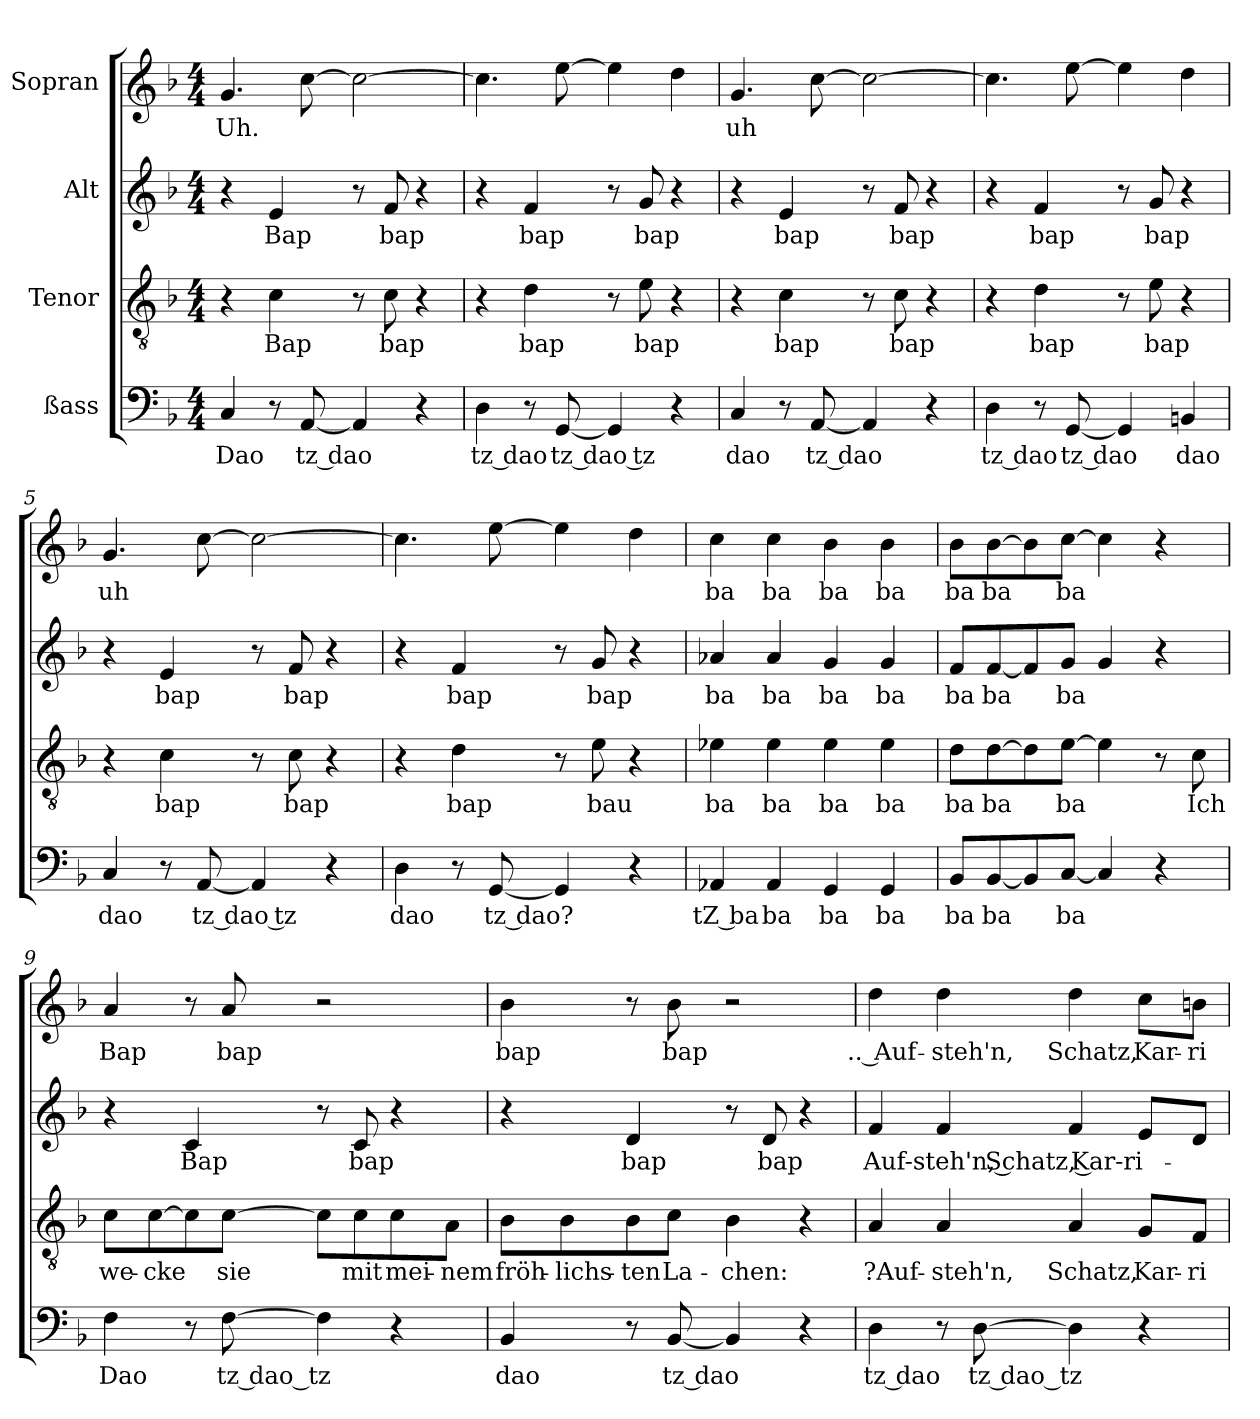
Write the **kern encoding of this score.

**kern	**text	**kern	**text	**kern	**text	**kern	**text
*part4	*part4	*part3	*part3	*part2	*part2	*part1	*part1
*staff4	*staff4	*staff3	*staff3	*staff2	*staff2	*staff1	*staff1
*I"ßass	*	*I"Tenor	*	*I"Alt	*	*I"Sopran	*
*clefF4	*	*clefGv2	*	*clefG2	*	*clefG2	*
*k[b-]	*	*k[b-]	*	*k[b-]	*	*k[b-]	*
*M4/4	*	*M4/4	*	*M4/4	*	*M4/4	*
=1	=1	=1	=1	=1	=1	=1	=1
!	!LO:LY:b	!	!	!	!	!	!LO:LY:b
4C/	Dao	4r	.	4r	.	4.g/	Uh.
!	!	!	!LO:LY:b	!	!LO:LY:b	!	!
8r	.	4c\	Bap	4e/	Bap	.	.
!	!LO:LY:b	!	!	!	!	!	!
[8AA/	tz dao	.	.	.	.	[8cc\	.
4AA/]	.	8r	.	8r	.	2cc\_	.
!	!	!	!LO:LY:b	!	!LO:LY:b	!	!
.	.	8c\	bap	8f/	bap	.	.
4r	.	4r	.	4r	.	.	.
=2	=2	=2	=2	=2	=2	=2	=2
!	!LO:LY:b	!	!	!	!	!	!
4D\	tz dao	4r	.	4r	.	4.cc\]	.
!	!	!	!LO:LY:b	!	!LO:LY:b	!	!
8r	.	4d\	bap	4f/	bap	.	.
!	!LO:LY:b	!	!	!	!	!	!
[8GG/	tz dao tz	.	.	.	.	[8ee\	.
4GG/]	.	8r	.	8r	.	4ee\]	.
!	!	!	!LO:LY:b	!	!LO:LY:b	!	!
.	.	8e\	bap	8g/	bap	.	.
4r	.	4r	.	4r	.	4dd\	.
=3	=3	=3	=3	=3	=3	=3	=3
!	!LO:LY:b	!	!	!	!	!	!LO:LY:b
4C/	dao	4r	.	4r	.	4.g/	uh
!	!	!	!LO:LY:b	!	!LO:LY:b	!	!
8r	.	4c\	bap	4e/	bap	.	.
!	!LO:LY:b	!	!	!	!	!	!
[8AA/	tz dao	.	.	.	.	[8cc\	.
4AA/]	.	8r	.	8r	.	2cc\_	.
!	!	!	!LO:LY:b	!	!LO:LY:b	!	!
.	.	8c\	bap	8f/	bap	.	.
4r	.	4r	.	4r	.	.	.
!!LO:LB:g=z
=4	=4	=4	=4	=4	=4	=4	=4
!	!LO:LY:b	!	!	!	!	!	!
4D\	tz dao	4r	.	4r	.	4.cc\]	.
!	!	!	!LO:LY:b	!	!LO:LY:b	!	!
8r	.	4d\	bap	4f/	bap	.	.
!	!LO:LY:b	!	!	!	!	!	!
[8GG/	tz dao	.	.	.	.	[8ee\	.
4GG/]	.	8r	.	8r	.	4ee\]	.
!	!	!	!LO:LY:b	!	!LO:LY:b	!	!
.	.	8e\	bap	8g/	bap	.	.
!	!LO:LY:b	!	!	!	!	!	!
4BBn/	dao	4r	.	4r	.	4dd\	.
=5	=5	=5	=5	=5	=5	=5	=5
!	!LO:LY:b	!	!	!	!	!	!LO:LY:b
4C/	dao	4r	.	4r	.	4.g/	uh
!	!	!	!LO:LY:b	!	!LO:LY:b	!	!
8r	.	4c\	bap	4e/	bap	.	.
!	!LO:LY:b	!	!	!	!	!	!
[8AA/	tz dao tz	.	.	.	.	[8cc\	.
4AA/]	.	8r	.	8r	.	2cc\_	.
!	!	!	!LO:LY:b	!	!LO:LY:b	!	!
.	.	8c\	bap	8f/	bap	.	.
4r	.	4r	.	4r	.	.	.
=6	=6	=6	=6	=6	=6	=6	=6
!	!LO:LY:b	!	!	!	!	!	!
4D\	dao	4r	.	4r	.	4.cc\]	.
!	!	!	!LO:LY:b	!	!LO:LY:b	!	!
8r	.	4d\	bap	4f/	bap	.	.
!	!LO:LY:b	!	!	!	!	!	!
[8GG/	tz dao?	.	.	.	.	[8ee\	.
4GG/]	.	8r	.	8r	.	4ee\]	.
!	!	!	!LO:LY:b	!	!LO:LY:b	!	!
.	.	8e\	bau	8g/	bap	.	.
4r	.	4r	.	4r	.	4dd\	.
=7	=7	=7	=7	=7	=7	=7	=7
!	!LO:LY:b	!	!LO:LY:b	!	!LO:LY:b	!	!LO:LY:b
4AA-X/	tZ ba	4e-X\	ba	4a-X/	ba	4cc\	ba
!	!LO:LY:b	!	!LO:LY:b	!	!LO:LY:b	!	!LO:LY:b
4AA-/	ba	4e-\	ba	4a-/	ba	4cc\	ba
!	!LO:LY:b	!	!LO:LY:b	!	!LO:LY:b	!	!LO:LY:b
4GG/	ba	4e-\	ba	4g/	ba	4b-\	ba
!	!LO:LY:b	!	!LO:LY:b	!	!LO:LY:b	!	!LO:LY:b
4GG/	ba	4e-\	ba	4g/	ba	4b-\	ba
!!LO:PB:g=z
=8	=8	=8	=8	=8	=8	=8	=8
!	!LO:LY:b	!	!LO:LY:b	!	!LO:LY:b	!	!LO:LY:b
8BB-/L	ba	8d\L	ba	8f/L	ba	8b-\L	ba
!	!LO:LY:b	!	!LO:LY:b	!	!LO:LY:b	!	!LO:LY:b
[8BB-/	ba	[8d\	ba	[8f/	ba	[8b-\	ba
8BB-/]	.	8d\]	.	8f/]	.	8b-\]	.
!	!LO:LY:b	!	!LO:LY:b	!	!LO:LY:b	!	!LO:LY:b
[8C/J	ba	[8e\J	ba	8g/J	ba	[8cc\J	ba
4C/]	.	4e\]	.	4g/	.	4cc\]	.
4r	.	8r	.	4r	.	4r	.
!	!	!	!LO:LY:b	!	!	!	!
.	.	8c\	Ich	.	.	.	.
=9	=9	=9	=9	=9	=9	=9	=9
!	!LO:LY:b	!	!LO:LY:b	!	!	!	!LO:LY:b
4F\	Dao	8c\L	we-	4r	.	4a/	Bap
!	!	!	!LO:LY:b	!	!	!	!
.	.	[8c\	cke	.	.	.	.
!	!	!	!	!	!LO:LY:b	!	!
8r	.	8c\]	.	4c/	Bap	8r	.
!	!LO:LY:b	!	!LO:LY:b	!	!	!	!LO:LY:b
[8F\	tz dao_tz	[8c\J	sie	.	.	8a/	bap
4F\]	.	8c\L]	.	8r	.	2r	.
!	!	!	!LO:LY:b	!	!LO:LY:b	!	!
.	.	8c\	mit	8c/	bap	.	.
!	!	!	!LO:LY:b	!	!	!	!
4r	.	8c\	mei-	4r	.	.	.
!	!	!	!LO:LY:b	!	!	!	!
.	.	8A\J	nem	.	.	.	.
=10	=10	=10	=10	=10	=10	=10	=10
!	!LO:LY:b	!	!LO:LY:b	!	!	!	!LO:LY:b
4BB-/	dao	8B-\L	fröh-	4r	.	4b-\	bap
!	!	!	!LO:LY:b	!	!	!	!
.	.	8B-\	lichs-	.	.	.	.
!	!	!	!LO:LY:b	!	!LO:LY:b	!	!
8r	.	8B-\	ten	4d/	bap	8r	.
!	!LO:LY:b	!	!LO:LY:b	!	!	!	!LO:LY:b
[8BB-/	tz dao	8c\J	La-	.	.	8b-\	bap
!	!	!	!LO:LY:b	!	!	!	!
4BB-/]	.	4B-\	chen:	8r	.	2r	.
!	!	!	!	!	!LO:LY:b	!	!
.	.	.	.	8d/	bap	.	.
4r	.	4r	.	4r	.	.	.
!!LO:LB:g=z
=11	=11	=11	=11	=11	=11	=11	=11
!	!LO:LY:b	!	!LO:LY:b	!	!LO:LY:b	!	!LO:LY:b
4D\	tz dao	4A/	?Auf-	4f/	Auf-steh'n, Schatz, Kar-ri-	4dd\	.. Auf-
!	!	!	!LO:LY:b	!	!	!	!LO:LY:b
8r	.	4A/	steh'n,	4f/	.	4dd\	steh'n,
!	!LO:LY:b	!	!	!	!	!	!
[8D\	tz dao_tz	.	.	.	.	.	.
!	!	!	!LO:LY:b	!	!	!	!LO:LY:b
4D\]	.	4A/	Schatz,	4f/	.	4dd\	Schatz,
!	!	!	!LO:LY:b	!	!	!	!LO:LY:b
4r	.	8G/L	Kar-	8e/L	.	8cc\L	Kar-
!	!	!	!LO:LY:b	!	!	!	!LO:LY:b
.	.	8F/J	ri-	8d/J	.	8bn\J	ri-
=	=	=	=	=	=	=	=
*-	*-	*-	*-	*-	*-	*-	*-
